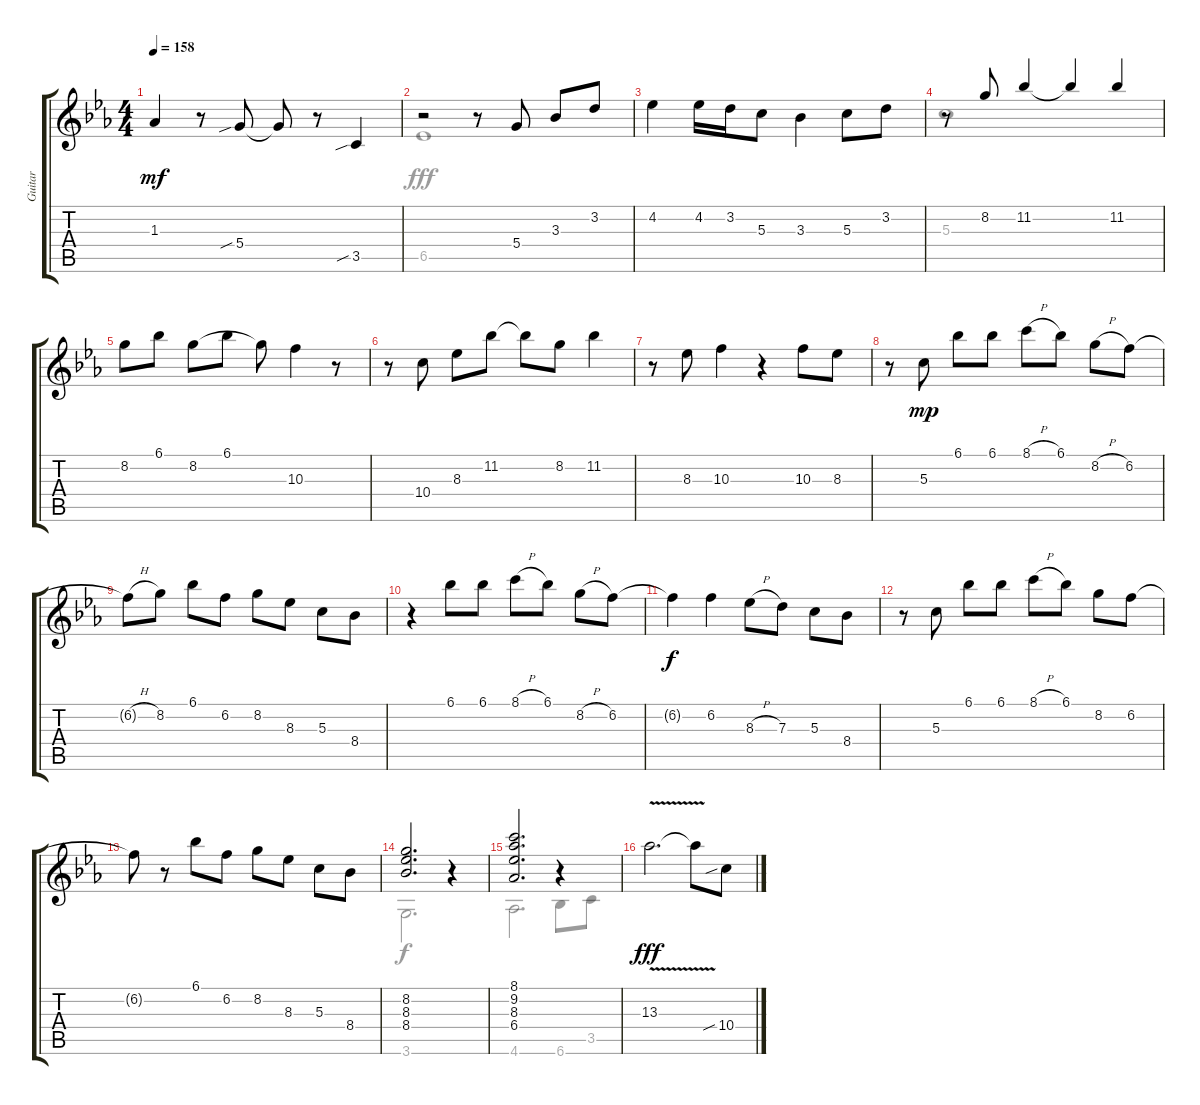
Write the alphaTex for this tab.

\track ("Guitar" "Guitar") {instrument overdrivenguitar}
\staff {score tabs}
\tuning (E4 B3 G3 D3 A2 E2) {hide}
\voice
\ts (4 4)
\tempo 158
\clef g2
\ks eb
1.3.4{dy mf} r.8 5.4{sib}.8 5.4{t}.8 r.8 3.5{sib}.4 |
r.2 r.8 5.4.8 3.3.8 3.2.8 |
4.2.4 4.2.16 3.2.16 5.3.8 3.3.4 5.3.8 3.2.8 |
r.8 8.2.8 11.2.4 11.2{t}.4 11.2.4 |
8.2.8 6.1.8 8.2.8 6.1.8 8.2{t}.8 10.3.4 r.8 |
r.8 10.4.8 8.3.8 11.2.8 11.2{t}.8 8.2.8 11.2.4 |
r.8 8.3.8 10.3.4 r.4 10.3.8 8.3.8 |
r.8{instrument overdrivenguitar} 5.3.8{dy mp} 6.1.8 6.1.8 8.1{h}.8 6.1.8 8.2{h}.8 6.2.8 |
6.2{h t}.8 8.2.8 6.1.8 6.2.8 8.2.8 8.3.8 5.3.8 8.4.8 |
r.4 6.1.8 6.1.8 8.1{h}.8 6.1.8 8.2{h}.8 6.2.8 |
6.2{t}.4{dy f} 6.2.4 8.3{h}.8 7.3.8 5.3.8 8.4.8 |
r.8 5.3.8 6.1.8 6.1.8 8.1{h}.8 6.1.8 8.2.8 6.2.8 |
6.2{t}.8 r.8 6.1.8 6.2.8 8.2.8 8.3.8 5.3.8 8.4.8 |
(8.2 8.3 8.4).2{d} r.4 |
(8.1 9.2 8.3 6.4).2{d} r.4 |
13.3{v}.2{d dy fff} 13.3{v t}.8 10.4{sib}.8
\voice
\clef g2
\ottava regular
\simile none
\ks eb
|
6.5.1 |
|
5.3.1 |
|
|
|
|
|
|
|
|
|
3.6.2{d dy f} r.4 |
4.6.2{d} 6.6.8 3.5.8 |
